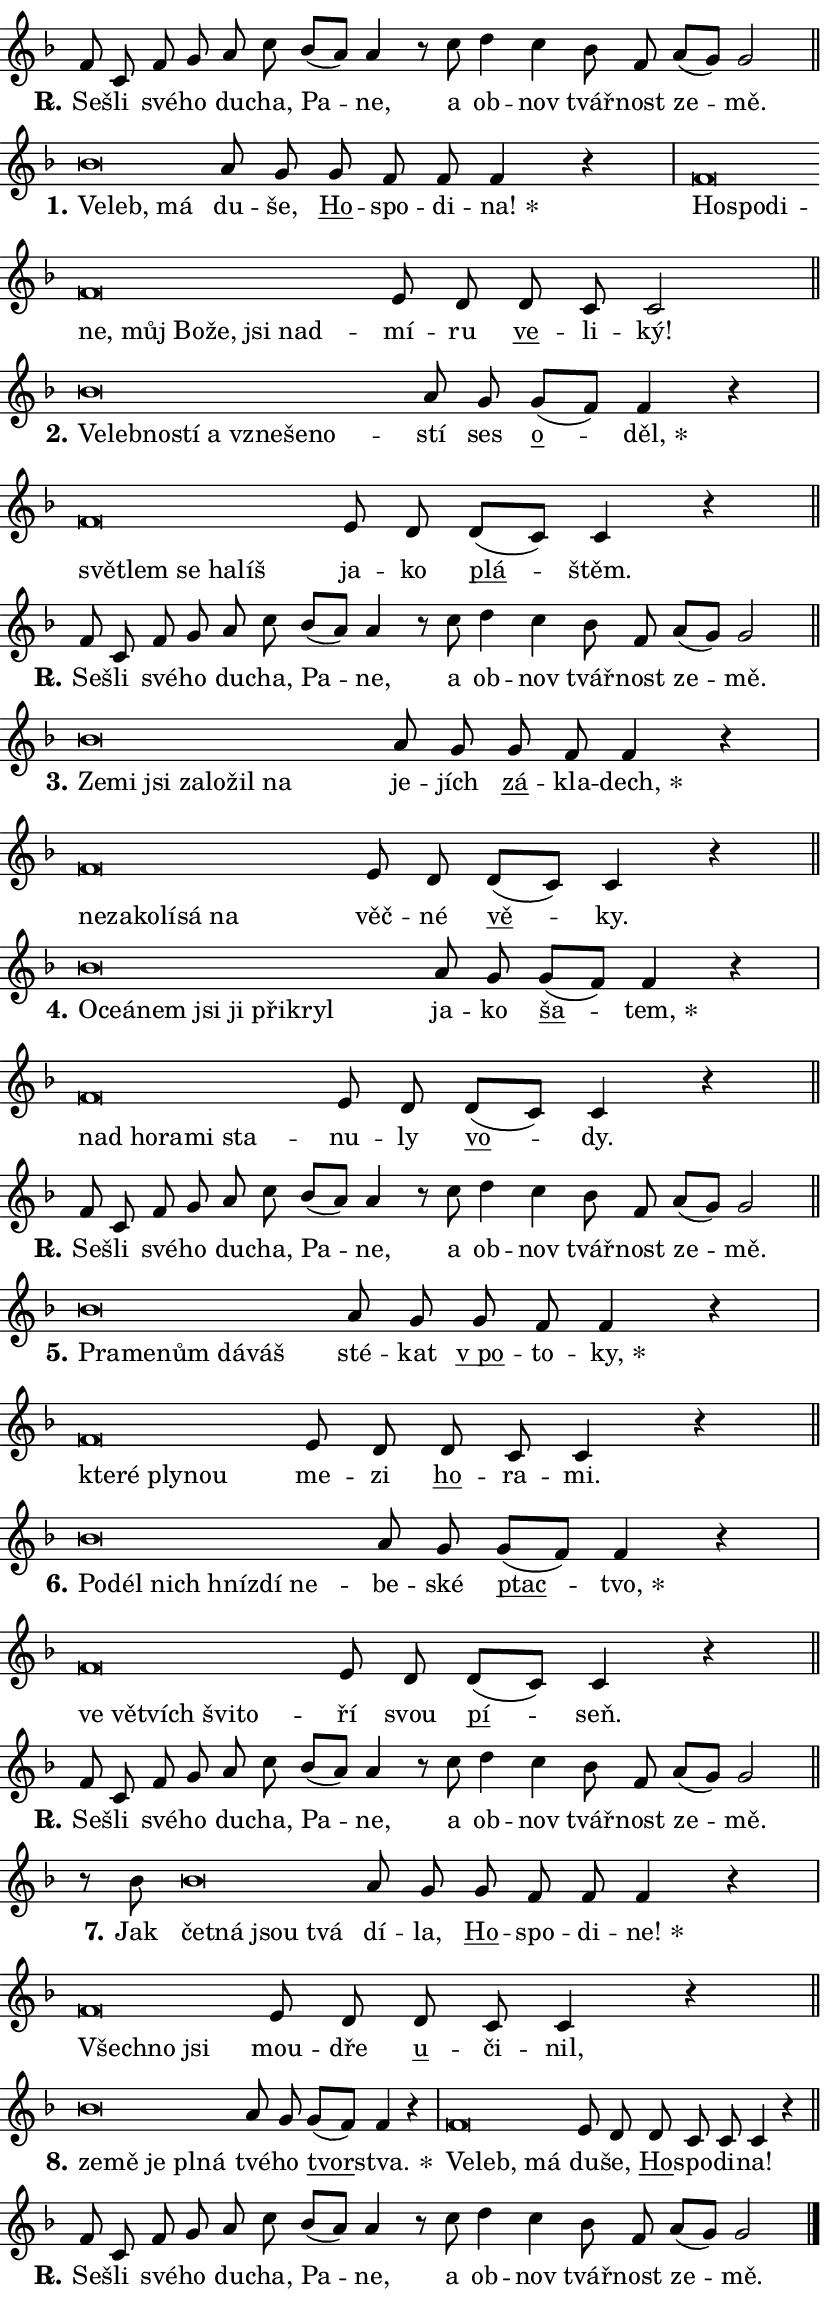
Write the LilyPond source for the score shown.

\version "2.24.0"
\header { tagline = "" }
\paper {
  indent = 0\cm
  top-margin = 0\cm
  right-margin = 0.13\cm % to fit lyric hyphens
  bottom-margin = 0\cm
  left-margin = 0\cm
  paper-width = 14\cm
  page-breaking = #ly:one-page-breaking
  system-system-spacing.basic-distance = #11
  score-system-spacing.basic-distance = #11
  ragged-last = ##f
}


%% Author: Thomas Morley
%% https://lists.gnu.org/archive/html/lilypond-user/2020-05/msg00002.html
#(define (line-position grob)
"Returns position of @var[grob} in current system:
   @code{'start}, if at first time-step
   @code{'end}, if at last time-step
   @code{'middle} otherwise
"
  (let* ((col (ly:item-get-column grob))
         (ln (ly:grob-object col 'left-neighbor))
         (rn (ly:grob-object col 'right-neighbor))
         (col-to-check-left (if (ly:grob? ln) ln col))
         (col-to-check-right (if (ly:grob? rn) rn col))
         (break-dir-left
           (and
             (ly:grob-property col-to-check-left 'non-musical #f)
             (ly:item-break-dir col-to-check-left)))
         (break-dir-right
           (and
             (ly:grob-property col-to-check-right 'non-musical #f)
             (ly:item-break-dir col-to-check-right))))
        (cond ((eqv? 1 break-dir-left) 'start)
              ((eqv? -1 break-dir-right) 'end)
              (else 'middle))))

#(define (tranparent-at-line-position vctor)
  (lambda (grob)
  "Relying on @code{line-position} select the relevant enry from @var{vctor}.
Used to determine transparency,"
    (case (line-position grob)
      ((end) (not (vector-ref vctor 0)))
      ((middle) (not (vector-ref vctor 1)))
      ((start) (not (vector-ref vctor 2))))))

noteHeadBreakVisibility =
#(define-music-function (break-visibility)(vector?)
"Makes @code{NoteHead}s transparent relying on @var{break-visibility}"
#{
  \override NoteHead.transparent =
    #(tranparent-at-line-position break-visibility)
#})

#(define delete-ledgers-for-transparent-note-heads
  (lambda (grob)
    "Reads whether a @code{NoteHead} is transparent.
If so this @code{NoteHead} is removed from @code{'note-heads} from
@var{grob}, which is supposed to be @code{LedgerLineSpanner}.
As a result ledgers are not printed for this @code{NoteHead}"
    (let* ((nhds-array (ly:grob-object grob 'note-heads))
           (nhds-list
             (if (ly:grob-array? nhds-array)
                 (ly:grob-array->list nhds-array)
                 '()))
           ;; Relies on the transparent-property being done before
           ;; Staff.LedgerLineSpanner.after-line-breaking is executed.
           ;; This is fragile ...
           (to-keep
             (remove
               (lambda (nhd)
                 (ly:grob-property nhd 'transparent #f))
               nhds-list)))
      ;; TODO find a better method to iterate over grob-arrays, similiar
      ;; to filter/remove etc for lists
      ;; For now rebuilt from scratch
      (set! (ly:grob-object grob 'note-heads)  '())
      (for-each
        (lambda (nhd)
          (ly:pointer-group-interface::add-grob grob 'note-heads nhd))
        to-keep))))

squashNotes = {
  \override NoteHead.X-extent = #'(-0.2 . 0.2)
  \override NoteHead.Y-extent = #'(-0.75 . 0)
  \override NoteHead.stencil =
    #(lambda (grob)
       (let ((pos (ly:grob-property grob 'staff-position)))
         (begin
           (if (< pos -7) (display "ERROR: Lower brevis then expected\n") (display ""))
           (if (<= pos -6) ly:text-interface::print ly:note-head::print))))
}
unSquashNotes = {
  \revert NoteHead.X-extent
  \revert NoteHead.Y-extent
  \revert NoteHead.stencil
}

hideNotes = \noteHeadBreakVisibility #begin-of-line-visible
unHideNotes = \noteHeadBreakVisibility #all-visible

% work-around for resetting accidentals
% https://lilypond.org/doc/v2.23/Documentation/notation/displaying-rhythms#unmetered-music
cadenzaMeasure = {
  \cadenzaOff
  \partial 1024 s1024
  \cadenzaOn
}

#(define-markup-command (accent layout props text) (markup?)
  "Underline accented syllable"
  (interpret-markup layout props
    #{\markup \override #'(offset . 4.3) \underline { #text }#}))

responsum = \markup \concat {
  "R" \hspace #-1.05 \path #0.1 #'((moveto 0 0.07) (lineto 0.9 0.8)) \hspace #0.05 "."
}

spaceSize = #0.6828661417322834 % exact space size for TeX Gyre Schola

\layout {
  \context {
    \Staff
    \remove "Time_signature_engraver"
    \override LedgerLineSpanner.after-line-breaking = #delete-ledgers-for-transparent-note-heads
  }
  \context {
    \Lyrics {
      \override LyricSpace.minimum-distance = \spaceSize
      \override LyricText.font-name = #"TeX Gyre Schola"
      \override LyricText.font-size = 1
      \override StanzaNumber.font-name = #"TeX Gyre Schola Bold"
      \override StanzaNumber.font-size = 1
    }
  }
  \context {
    \Score 
    \override NoteHead.text =
      #(lambda (grob) 
        (let ((pos (ly:grob-property grob 'staff-position)))
          #{\markup {
            \combine
              \halign #-0.55 \raise #(if (= pos -6) 0 0.5) \override #'(thickness . 2) \draw-line #'(3.2 . 0)
              \musicglyph "noteheads.sM1"
          }#}))
  }
}

% magnetic-lyrics.ily
%
%   written by
%     Jean Abou Samra <jean@abou-samra.fr>
%     Werner Lemberg <wl@gnu.org>
%
%   adapted by
%     Jiri Hon <jiri.hon@gmail.com>
%
% Version 2022-Apr-15

% https://www.mail-archive.com/lilypond-user@gnu.org/msg149350.html

#(define (Left_hyphen_pointer_engraver context)
   "Collect syllable-hyphen-syllable occurrences in lyrics and store
them in properties.  This engraver only looks to the left.  For
example, if the lyrics input is @code{foo -- bar}, it does the
following.

@itemize @bullet
@item
Set the @code{text} property of the @code{LyricHyphen} grob between
@q{foo} and @q{bar} to @code{foo}.

@item
Set the @code{left-hyphen} property of the @code{LyricText} grob with
text @q{foo} to the @code{LyricHyphen} grob between @q{foo} and
@q{bar}.
@end itemize

Use this auxiliary engraver in combination with the
@code{lyric-@/text::@/apply-@/magnetic-@/offset!} hook."
   (let ((hyphen #f)
         (text #f))
     (make-engraver
      (acknowledgers
       ((lyric-syllable-interface engraver grob source-engraver)
        (set! text grob)))
      (end-acknowledgers
       ((lyric-hyphen-interface engraver grob source-engraver)
        ;(when (not (grob::has-interface grob 'lyric-space-interface))
          (set! hyphen grob)));)
      ((stop-translation-timestep engraver)
       (when (and text hyphen)
         (ly:grob-set-object! text 'left-hyphen hyphen))
       (set! text #f)
       (set! hyphen #f)))))

#(define (lyric-text::apply-magnetic-offset! grob)
   "If the space between two syllables is less than the value in
property @code{LyricText@/.details@/.squash-threshold}, move the right
syllable to the left so that it gets concatenated with the left
syllable.

Use this function as a hook for
@code{LyricText@/.after-@/line-@/breaking} if the
@code{Left_@/hyphen_@/pointer_@/engraver} is active."
   (let ((hyphen (ly:grob-object grob 'left-hyphen #f)))
     (when hyphen
       (let ((left-text (ly:spanner-bound hyphen LEFT)))
         (when (grob::has-interface left-text 'lyric-syllable-interface)
           (let* ((common (ly:grob-common-refpoint grob left-text X))
                  (this-x-ext (ly:grob-extent grob common X))
                  (left-x-ext
                   (begin
                     ;; Trigger magnetism for left-text.
                     (ly:grob-property left-text 'after-line-breaking)
                     (ly:grob-extent left-text common X)))
                  ;; `delta` is the gap width between two syllables.
                  (delta (- (interval-start this-x-ext)
                            (interval-end left-x-ext)))
                  (details (ly:grob-property grob 'details))
                  (threshold (assoc-get 'squash-threshold details 0.2)))
             (when (< delta threshold)
               (let* (;; We have to manipulate the input text so that
                      ;; ligatures crossing syllable boundaries are not
                      ;; disabled.  For languages based on the Latin
                      ;; script this is essentially a beautification.
                      ;; However, for non-Western scripts it can be a
                      ;; necessity.
                      (lt (ly:grob-property left-text 'text))
                      (rt (ly:grob-property grob 'text))
                      (is-space (grob::has-interface hyphen 'lyric-space-interface))
                      (space (if is-space " " ""))
                      (extra-delta (if is-space spaceSize 0))
                      ;; Append new syllable.
                      (ltrt-space (if (and (string? lt) (string? rt))
                                (string-append lt space rt)
                                (make-concat-markup (list lt space rt))))
                      ;; Right-align `ltrt` to the right side.
                      (ltrt-space-markup (grob-interpret-markup
                               grob
                               (make-translate-markup
                                (cons (interval-length this-x-ext) 0)
                                (make-right-align-markup ltrt-space)))))
                 (begin
                   ;; Don't print `left-text`.
                   (ly:grob-set-property! left-text 'stencil #f)
                   ;; Set text and stencil (which holds all collected
                   ;; syllables so far) and shift it to the left.
                   (ly:grob-set-property! grob 'text ltrt-space)
                   (ly:grob-set-property! grob 'stencil ltrt-space-markup)
                   (ly:grob-translate-axis! grob (- (- delta extra-delta)) X))))))))))


#(define (lyric-hyphen::displace-bounds-first grob)
   ;; Make very sure this callback isn't triggered too early.
   (let ((left (ly:spanner-bound grob LEFT))
         (right (ly:spanner-bound grob RIGHT)))
     (ly:grob-property left 'after-line-breaking)
     (ly:grob-property right 'after-line-breaking)
     (ly:lyric-hyphen::print grob)))

squashThreshold = #0.4

\layout {
  \context {
    \Lyrics
    \consists #Left_hyphen_pointer_engraver
    \override LyricText.after-line-breaking =
      #lyric-text::apply-magnetic-offset!
    \override LyricHyphen.stencil = #lyric-hyphen::displace-bounds-first
    \override LyricText.details.squash-threshold = \squashThreshold
    \override LyricHyphen.minimum-distance = 0
    \override LyricHyphen.minimum-length = \squashThreshold
  }
}

squashText = \override LyricText.details.squash-threshold = 9999
unSquashText = \override LyricText.details.squash-threshold = \squashThreshold

leftText = \override LyricText.self-alignment-X = #LEFT
unLeftText = \revert LyricText.self-alignment-X

starOffset = #(lambda (grob) 
                (let ((x_offset (ly:self-alignment-interface::aligned-on-x-parent grob)))
                  (if (= x_offset 0) 0 (+ x_offset 1.2))))

star = #(define-music-function (syllable)(string?)
"Append star separator at the end of a syllable"
#{
  \once \override LyricText.X-offset = #starOffset
  \lyricmode { \markup {
    #syllable
    \override #'((font-name . "TeX Gyre Schola Bold")) \hspace #0.2 \lower #0.65 \larger "*"
  } }
#})

starAccent = #(define-music-function (syllable)(string?)
"Append star separator at the end of a syllable and make accent"
#{
  \once \override LyricText.X-offset = #starOffset
  \lyricmode { \markup {
    \accent #syllable
    \override #'((font-name . "TeX Gyre Schola Bold")) \hspace #0.2 \lower #0.65 \larger "*"
  } }
#})

breath = #(define-music-function (syllable)(string?)
"Append breathing indicator at the end of a syllable"
#{
  \lyricmode { \markup { #syllable "+" } }
#})

optionalBreath = #(define-music-function (syllable)(string?)
"Append optional breathing indicator at the end of a syllable"
#{
  \lyricmode { \markup { #syllable "(+)" } }
#})


\score {
    <<
        \new Voice = "melody" { \cadenzaOn \key f \major \relative { f'8 c f g a c \bar "" bes[( a)] a4 \bar "" r8 c d4 c \bar "" bes8 f \bar "" a[( g)] g2 \cadenzaMeasure \bar "||" \break } }
        \new Lyrics \lyricsto "melody" { \lyricmode { \set stanza = \responsum
Se -- šli své -- ho du -- cha, Pa -- ne, a ob -- nov tvář -- nost ze -- mě. } }
    >>
    \layout {}
}

\score {
    <<
        \new Voice = "melody" { \cadenzaOn \key f \major \relative { \squashNotes bes'\breve*1/16 \hideNotes \breve*1/16 \breve*1/16 \bar "" \unHideNotes \unSquashNotes a8 g \bar "" g f f f4 r \cadenzaMeasure \bar "|" \squashNotes f\breve*1/16 \hideNotes \breve*1/16 \bar "" \breve*1/16 \bar "" \breve*1/16 \bar "" \breve*1/16 \bar "" \breve*1/16 \bar "" \breve*1/16 \bar "" \breve*1/16 \breve*1/16 \bar "" \unHideNotes \unSquashNotes e8 d \bar "" d c c2 \cadenzaMeasure \bar "||" \break } }
        \new Lyrics \lyricsto "melody" { \lyricmode { \set stanza = "1."
\leftText Ve -- \squashText leb, má \unLeftText \unSquashText du -- še, \markup \accent Ho -- spo -- di -- \star na! \leftText Ho -- \squashText spo -- di -- ne, můj Bo -- že, jsi nad -- \unLeftText \unSquashText mí -- ru \markup \accent ve -- li -- ký! } }
    >>
    \layout {}
}

\score {
    <<
        \new Voice = "melody" { \cadenzaOn \key f \major \relative { \squashNotes bes'\breve*1/16 \hideNotes \breve*1/16 \bar "" \breve*1/16 \bar "" \breve*1/16 \bar "" \breve*1/16 \bar "" \breve*1/16 \bar "" \breve*1/16 \breve*1/16 \bar "" \unHideNotes \unSquashNotes a8 g \bar "" g[( f)] f4 r \cadenzaMeasure \bar "|" \squashNotes f\breve*1/16 \hideNotes \breve*1/16 \bar "" \breve*1/16 \bar "" \breve*1/16 \breve*1/16 \bar "" \unHideNotes \unSquashNotes e8 d \bar "" d[( c)] c4 r \cadenzaMeasure \bar "||" \break } }
        \new Lyrics \lyricsto "melody" { \lyricmode { \set stanza = "2."
\leftText Ve -- \squashText leb -- no -- stí a vzne -- še -- no -- \unLeftText \unSquashText stí ses \markup \accent o -- \star děl, \leftText svě -- \squashText tlem se ha -- líš \unLeftText \unSquashText ja -- ko \markup \accent plá -- štěm. } }
    >>
    \layout {}
}

\score {
    <<
        \new Voice = "melody" { \cadenzaOn \key f \major \relative { f'8 c f g a c \bar "" bes[( a)] a4 \bar "" r8 c d4 c \bar "" bes8 f \bar "" a[( g)] g2 \cadenzaMeasure \bar "||" \break } }
        \new Lyrics \lyricsto "melody" { \lyricmode { \set stanza = \responsum
Se -- šli své -- ho du -- cha, Pa -- ne, a ob -- nov tvář -- nost ze -- mě. } }
    >>
    \layout {}
}

\score {
    <<
        \new Voice = "melody" { \cadenzaOn \key f \major \relative { \squashNotes bes'\breve*1/16 \hideNotes \breve*1/16 \bar "" \breve*1/16 \bar "" \breve*1/16 \bar "" \breve*1/16 \bar "" \breve*1/16 \breve*1/16 \bar "" \unHideNotes \unSquashNotes a8 g \bar "" g f f4 r \cadenzaMeasure \bar "|" \squashNotes f\breve*1/16 \hideNotes \breve*1/16 \bar "" \breve*1/16 \bar "" \breve*1/16 \bar "" \breve*1/16 \breve*1/16 \bar "" \unHideNotes \unSquashNotes e8 d \bar "" d[( c)] c4 r \cadenzaMeasure \bar "||" \break } }
        \new Lyrics \lyricsto "melody" { \lyricmode { \set stanza = "3."
\leftText Ze -- \squashText mi jsi za -- lo -- žil na \unLeftText \unSquashText je -- jích \markup \accent zá -- kla -- \star dech, \leftText ne -- \squashText za -- ko -- lí -- sá na \unLeftText \unSquashText věč -- né \markup \accent vě -- ky. } }
    >>
    \layout {}
}

\score {
    <<
        \new Voice = "melody" { \cadenzaOn \key f \major \relative { \squashNotes bes'\breve*1/16 \hideNotes \breve*1/16 \bar "" \breve*1/16 \bar "" \breve*1/16 \bar "" \breve*1/16 \bar "" \breve*1/16 \bar "" \breve*1/16 \breve*1/16 \bar "" \unHideNotes \unSquashNotes a8 g \bar "" g[( f)] f4 r \cadenzaMeasure \bar "|" \squashNotes f\breve*1/16 \hideNotes \breve*1/16 \bar "" \breve*1/16 \bar "" \breve*1/16 \breve*1/16 \bar "" \unHideNotes \unSquashNotes e8 d \bar "" d[( c)] c4 r \cadenzaMeasure \bar "||" \break } }
        \new Lyrics \lyricsto "melody" { \lyricmode { \set stanza = "4."
\leftText O -- \squashText ce -- á -- nem jsi ji při -- kryl \unLeftText \unSquashText ja -- ko \markup \accent ša -- \star tem, \leftText nad \squashText ho -- ra -- mi sta -- \unLeftText \unSquashText nu -- ly \markup \accent vo -- dy. } }
    >>
    \layout {}
}

\score {
    <<
        \new Voice = "melody" { \cadenzaOn \key f \major \relative { f'8 c f g a c \bar "" bes[( a)] a4 \bar "" r8 c d4 c \bar "" bes8 f \bar "" a[( g)] g2 \cadenzaMeasure \bar "||" \break } }
        \new Lyrics \lyricsto "melody" { \lyricmode { \set stanza = \responsum
Se -- šli své -- ho du -- cha, Pa -- ne, a ob -- nov tvář -- nost ze -- mě. } }
    >>
    \layout {}
}

\score {
    <<
        \new Voice = "melody" { \cadenzaOn \key f \major \relative { \squashNotes bes'\breve*1/16 \hideNotes \breve*1/16 \bar "" \breve*1/16 \bar "" \breve*1/16 \breve*1/16 \bar "" \unHideNotes \unSquashNotes a8 g \bar "" g f f4 r \cadenzaMeasure \bar "|" \squashNotes f\breve*1/16 \hideNotes \breve*1/16 \bar "" \breve*1/16 \breve*1/16 \bar "" \unHideNotes \unSquashNotes e8 d \bar "" d c c4 r \cadenzaMeasure \bar "||" \break } }
        \new Lyrics \lyricsto "melody" { \lyricmode { \set stanza = "5."
\leftText Pra -- \squashText me -- nům dá -- váš \unLeftText \unSquashText sté -- kat \markup \accent "v po" -- to -- \star ky, \leftText kte -- \squashText ré ply -- nou \unLeftText \unSquashText me -- zi \markup \accent ho -- ra -- mi. } }
    >>
    \layout {}
}

\score {
    <<
        \new Voice = "melody" { \cadenzaOn \key f \major \relative { \squashNotes bes'\breve*1/16 \hideNotes \breve*1/16 \bar "" \breve*1/16 \bar "" \breve*1/16 \bar "" \breve*1/16 \breve*1/16 \bar "" \unHideNotes \unSquashNotes a8 g \bar "" g[( f)] f4 r \cadenzaMeasure \bar "|" \squashNotes f\breve*1/16 \hideNotes \breve*1/16 \bar "" \breve*1/16 \bar "" \breve*1/16 \breve*1/16 \bar "" \unHideNotes \unSquashNotes e8 d \bar "" d[( c)] c4 r \cadenzaMeasure \bar "||" \break } }
        \new Lyrics \lyricsto "melody" { \lyricmode { \set stanza = "6."
\leftText Po -- \squashText dél nich hníz -- dí ne -- \unLeftText \unSquashText be -- ské \markup \accent ptac -- \star tvo, \leftText ve \squashText vět -- vích švi -- to -- \unLeftText \unSquashText ří svou \markup \accent pí -- seň. } }
    >>
    \layout {}
}

\score {
    <<
        \new Voice = "melody" { \cadenzaOn \key f \major \relative { f'8 c f g a c \bar "" bes[( a)] a4 \bar "" r8 c d4 c \bar "" bes8 f \bar "" a[( g)] g2 \cadenzaMeasure \bar "||" \break } }
        \new Lyrics \lyricsto "melody" { \lyricmode { \set stanza = \responsum
Se -- šli své -- ho du -- cha, Pa -- ne, a ob -- nov tvář -- nost ze -- mě. } }
    >>
    \layout {}
}

\score {
    <<
        \new Voice = "melody" { \cadenzaOn \key f \major \relative { r8 bes'8 \squashNotes bes\breve*1/16 \hideNotes \breve*1/16 \bar "" \breve*1/16 \breve*1/16 \bar "" \unHideNotes \unSquashNotes a8 g \bar "" g f f f4 r \cadenzaMeasure \bar "|" \squashNotes f\breve*1/16 \hideNotes \breve*1/16 \breve*1/16 \bar "" \unHideNotes \unSquashNotes e8 d \bar "" d c c4 r \cadenzaMeasure \bar "||" \break } }
        \new Lyrics \lyricsto "melody" { \lyricmode { \set stanza = "7."
Jak \leftText čet -- \squashText ná jsou tvá \unLeftText \unSquashText dí -- la, \markup \accent Ho -- spo -- di -- \star ne! \leftText Všech -- \squashText no jsi \unLeftText \unSquashText mou -- dře \markup \accent u -- či -- nil, } }
    >>
    \layout {}
}

\score {
    <<
        \new Voice = "melody" { \cadenzaOn \key f \major \relative { \squashNotes bes'\breve*1/16 \hideNotes \breve*1/16 \bar "" \breve*1/16 \bar "" \breve*1/16 \breve*1/16 \bar "" \unHideNotes \unSquashNotes a8 g \bar "" g[( f)] f4 r \cadenzaMeasure \bar "|" \squashNotes f\breve*1/16 \hideNotes \breve*1/16 \breve*1/16 \bar "" \unHideNotes \unSquashNotes e8 d \bar "" d c c c4 r \cadenzaMeasure \bar "||" \break } }
        \new Lyrics \lyricsto "melody" { \lyricmode { \set stanza = "8."
\leftText ze -- \squashText mě je pl -- ná \unLeftText \unSquashText tvé -- ho \markup \accent tvor -- \star stva. \leftText Ve -- \squashText leb, má \unLeftText \unSquashText du -- še, \markup \accent Ho -- spo -- di -- na! } }
    >>
    \layout {}
}

\score {
    <<
        \new Voice = "melody" { \cadenzaOn \key f \major \relative { f'8 c f g a c \bar "" bes[( a)] a4 \bar "" r8 c d4 c \bar "" bes8 f \bar "" a[( g)] g2 \cadenzaMeasure \bar "||" \break } \bar "|." }
        \new Lyrics \lyricsto "melody" { \lyricmode { \set stanza = \responsum
Se -- šli své -- ho du -- cha, Pa -- ne, a ob -- nov tvář -- nost ze -- mě. } }
    >>
    \layout {}
}
